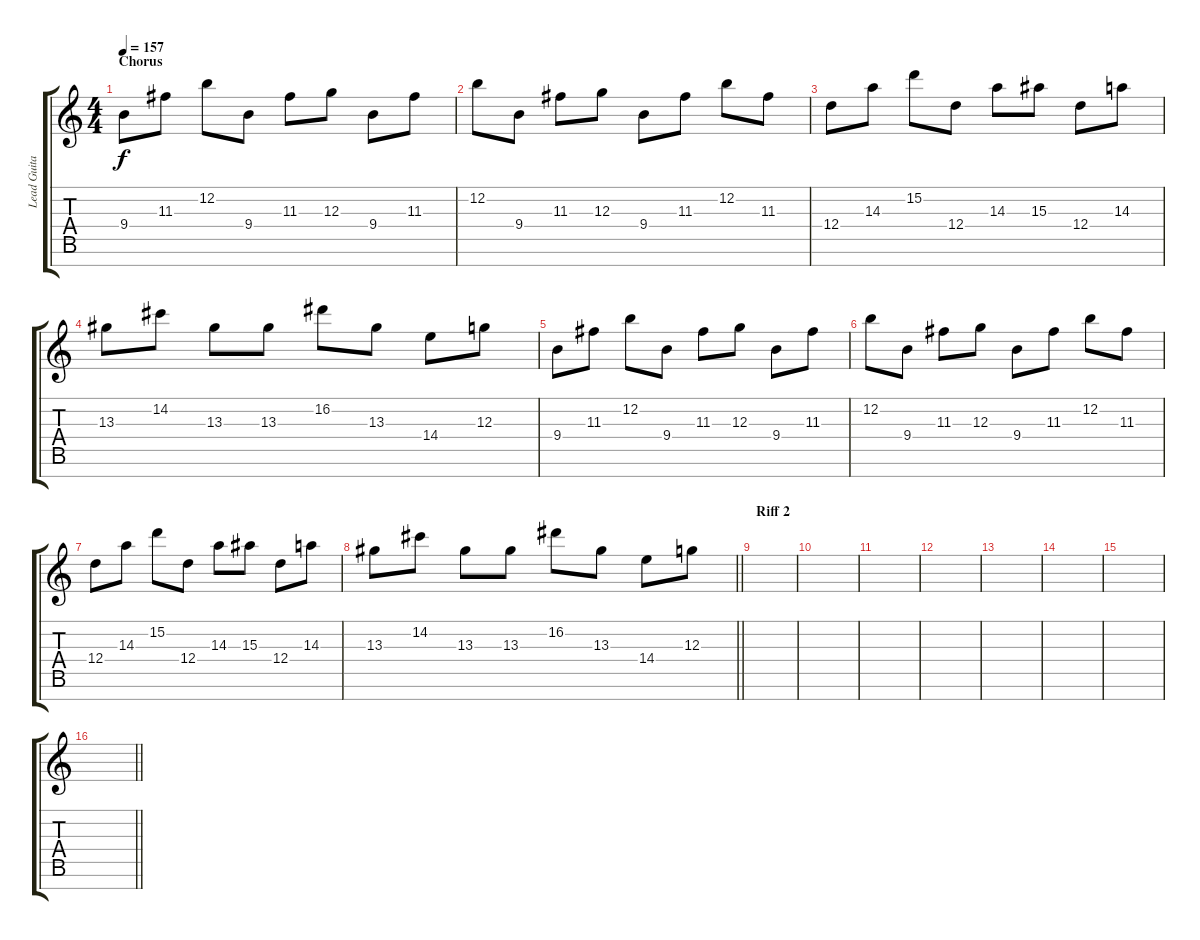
\track ("Lead Guitar" "Lead Guita") {instrument distortionguitar}
\staff {score tabs}
\tuning (E4 B3 G3 D3 A2 E2 B1) {hide}
\ts (4 4)
\section ("" "Chorus")
\tempo 157
\clef g2
\ks c
9.4.8{dy f} 11.3.8 12.2.8 9.4.8 11.3.8 12.3.8 9.4.8 11.3.8 |
12.2.8 9.4.8 11.3.8 12.3.8 9.4.8 11.3.8 12.2.8 11.3.8 |
12.4.8 14.3.8 15.2.8 12.4.8 14.3.8 15.3.8 12.4.8 14.3.8 |
13.3.8 14.2.8 13.3.8 13.3.8 16.2.8 13.3.8 14.4.8 12.3.8 |
9.4.8 11.3.8 12.2.8 9.4.8 11.3.8 12.3.8 9.4.8 11.3.8 |
12.2.8 9.4.8 11.3.8 12.3.8 9.4.8 11.3.8 12.2.8 11.3.8 |
12.4.8 14.3.8 15.2.8 12.4.8 14.3.8 15.3.8 12.4.8 14.3.8 |
\barLineRight lightlight
13.3.8 14.2.8 13.3.8 13.3.8 16.2.8 13.3.8 14.4.8 12.3.8 |
\section ("" "Riff 2")
|
|
|
|
|
|
|
\barLineRight lightlight
